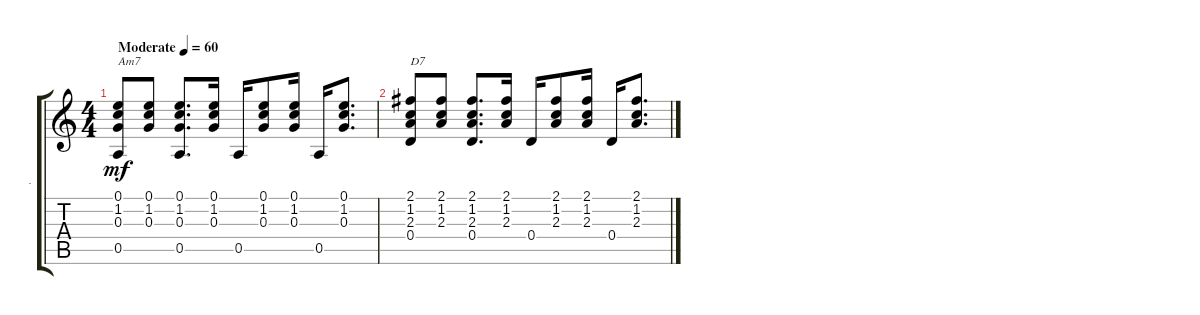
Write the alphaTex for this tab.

\track ("." ".") {instrument electricguitarjazz}
\staff {score tabs}
\tuning (E4 B3 G3 D3 A2 E2) {hide}
\ts (4 4)
\tempo (60 "Moderate")
\clef g2
\ks c
(0.1 1.2 0.3 0.5).8{txt "Am7" dy mf instrument electricguitarjazz} (0.1 1.2 0.3).8 (0.1 1.2 0.3 0.5).8{d} (0.1 1.2 0.3).16 0.5.16 (0.1 1.2 0.3).8 (0.1 1.2 0.3).16 0.5.16 (0.1 1.2 0.3).8{d} |
(2.1 1.2 2.3 0.4).8{txt "D7"} (2.1 1.2 2.3).8 (2.1 1.2 2.3 0.4).8{d} (2.1 1.2 2.3).16 0.4.16 (2.1 1.2 2.3).8 (2.1 1.2 2.3).16 0.4.16 (2.1 1.2 2.3).8{d}
